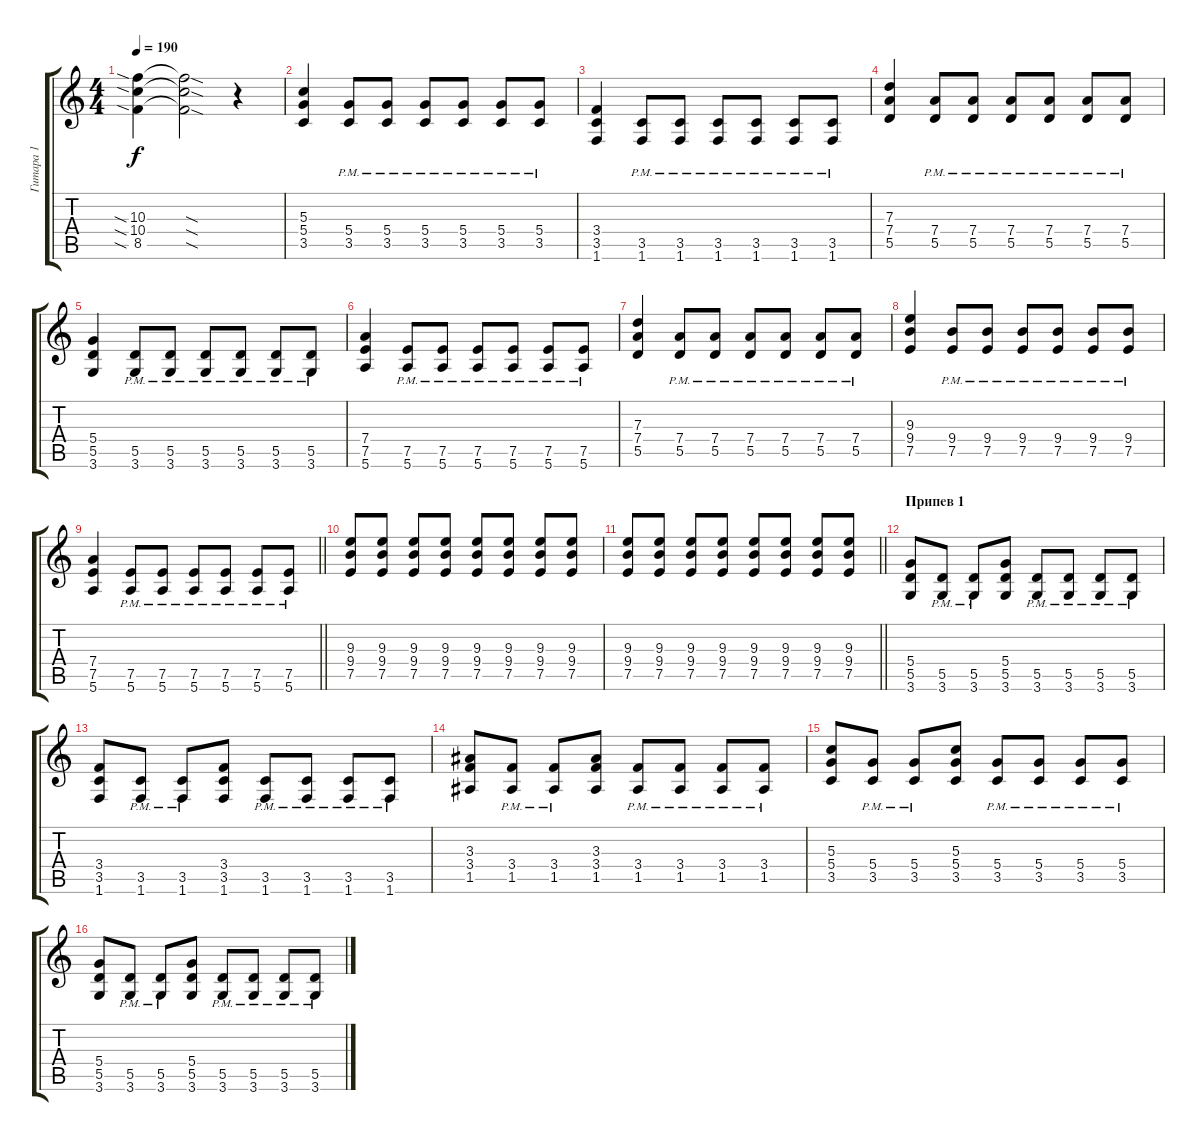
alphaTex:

\track ("Гитара 1" "Гитара 1") {instrument distortionguitar}
\staff {score tabs}
\tuning (E4 B3 G3 D3 A2 E2) {hide}
\ts (4 4)
\tempo 190
\clef g2
\ks c
(10.3{sia} 10.4{sia} 8.5{sia}).4{dy f} (10.3{sod t} 10.4{sod t} 8.5{sod t}).2 r.4 |
(5.3 5.4 3.5).4 (5.4{pm} 3.5{pm}).8 (5.4{pm} 3.5{pm}).8 (5.4{pm} 3.5{pm}).8 (5.4{pm} 3.5{pm}).8 (5.4{pm} 3.5{pm}).8 (5.4{pm} 3.5{pm}).8 |
(3.4 3.5 1.6).4 (3.5{pm} 1.6{pm}).8 (3.5{pm} 1.6{pm}).8 (3.5{pm} 1.6{pm}).8 (3.5{pm} 1.6{pm}).8 (3.5{pm} 1.6{pm}).8 (3.5{pm} 1.6{pm}).8 |
(7.3 7.4 5.5).4 (7.4{pm} 5.5{pm}).8 (7.4{pm} 5.5{pm}).8 (7.4{pm} 5.5{pm}).8 (7.4{pm} 5.5{pm}).8 (7.4{pm} 5.5{pm}).8 (7.4{pm} 5.5{pm}).8 |
(5.4 5.5 3.6).4 (5.5{pm} 3.6{pm}).8 (5.5{pm} 3.6{pm}).8 (5.5{pm} 3.6{pm}).8 (5.5{pm} 3.6{pm}).8 (5.5{pm} 3.6{pm}).8 (5.5{pm} 3.6{pm}).8 |
(7.4 7.5 5.6).4 (7.5{pm} 5.6{pm}).8 (7.5{pm} 5.6{pm}).8 (7.5{pm} 5.6{pm}).8 (7.5{pm} 5.6{pm}).8 (7.5{pm} 5.6{pm}).8 (7.5{pm} 5.6{pm}).8 |
(7.3 7.4 5.5).4 (7.4{pm} 5.5{pm}).8 (7.4{pm} 5.5{pm}).8 (7.4{pm} 5.5{pm}).8 (7.4{pm} 5.5{pm}).8 (7.4{pm} 5.5{pm}).8 (7.4{pm} 5.5{pm}).8 |
(9.3 9.4 7.5).4 (9.4 7.5{pm}).8 (9.4 7.5{pm}).8 (9.4 7.5{pm}).8 (9.4 7.5{pm}).8 (9.4 7.5{pm}).8 (9.4 7.5{pm}).8 |
\barLineRight lightlight
(7.4 7.5 5.6).4 (7.5{pm} 5.6{pm}).8 (7.5{pm} 5.6{pm}).8 (7.5{pm} 5.6{pm}).8 (7.5{pm} 5.6{pm}).8 (7.5{pm} 5.6{pm}).8 (7.5{pm} 5.6{pm}).8 |
(9.3 9.4 7.5).8 (9.3 9.4 7.5).8 (9.3 9.4 7.5).8 (9.3 9.4 7.5).8 (9.3 9.4 7.5).8 (9.3 9.4 7.5).8 (9.3 9.4 7.5).8 (9.3 9.4 7.5).8 |
\barLineRight lightlight
(9.3 9.4 7.5).8 (9.3 9.4 7.5).8 (9.3 9.4 7.5).8 (9.3 9.4 7.5).8 (9.3 9.4 7.5).8 (9.3 9.4 7.5).8 (9.3 9.4 7.5).8 (9.3 9.4 7.5).8 |
\section ("" "Припев 1")
(5.4 5.5 3.6).8 (5.5{pm} 3.6{pm}).8 (5.5{pm} 3.6{pm}).8 (5.4 5.5 3.6).8 (5.5{pm} 3.6{pm}).8 (5.5{pm} 3.6{pm}).8 (5.5{pm} 3.6{pm}).8 (5.5{pm} 3.6{pm}).8 |
(3.4 3.5 1.6).8 (3.5{pm} 1.6{pm}).8 (3.5{pm} 1.6{pm}).8 (3.4 3.5 1.6).8 (3.5{pm} 1.6{pm}).8 (3.5{pm} 1.6{pm}).8 (3.5{pm} 1.6{pm}).8 (3.5{pm} 1.6{pm}).8 |
(3.3 3.4 1.5).8 (3.4{pm} 1.5{pm}).8 (3.4{pm} 1.5{pm}).8 (3.3 3.4 1.5).8 (3.4{pm} 1.5{pm}).8 (3.4{pm} 1.5{pm}).8 (3.4{pm} 1.5{pm}).8 (3.4{pm} 1.5{pm}).8 |
(5.3 5.4 3.5).8 (5.4{pm} 3.5{pm}).8 (5.4{pm} 3.5{pm}).8 (5.3 5.4 3.5).8 (5.4{pm} 3.5{pm}).8 (5.4{pm} 3.5{pm}).8 (5.4{pm} 3.5{pm}).8 (5.4{pm} 3.5{pm}).8 |
(5.4 5.5 3.6).8 (5.5{pm} 3.6{pm}).8 (5.5{pm} 3.6{pm}).8 (5.4 5.5 3.6).8 (5.5{pm} 3.6{pm}).8 (5.5{pm} 3.6{pm}).8 (5.5{pm} 3.6{pm}).8 (5.5{pm} 3.6{pm}).8
